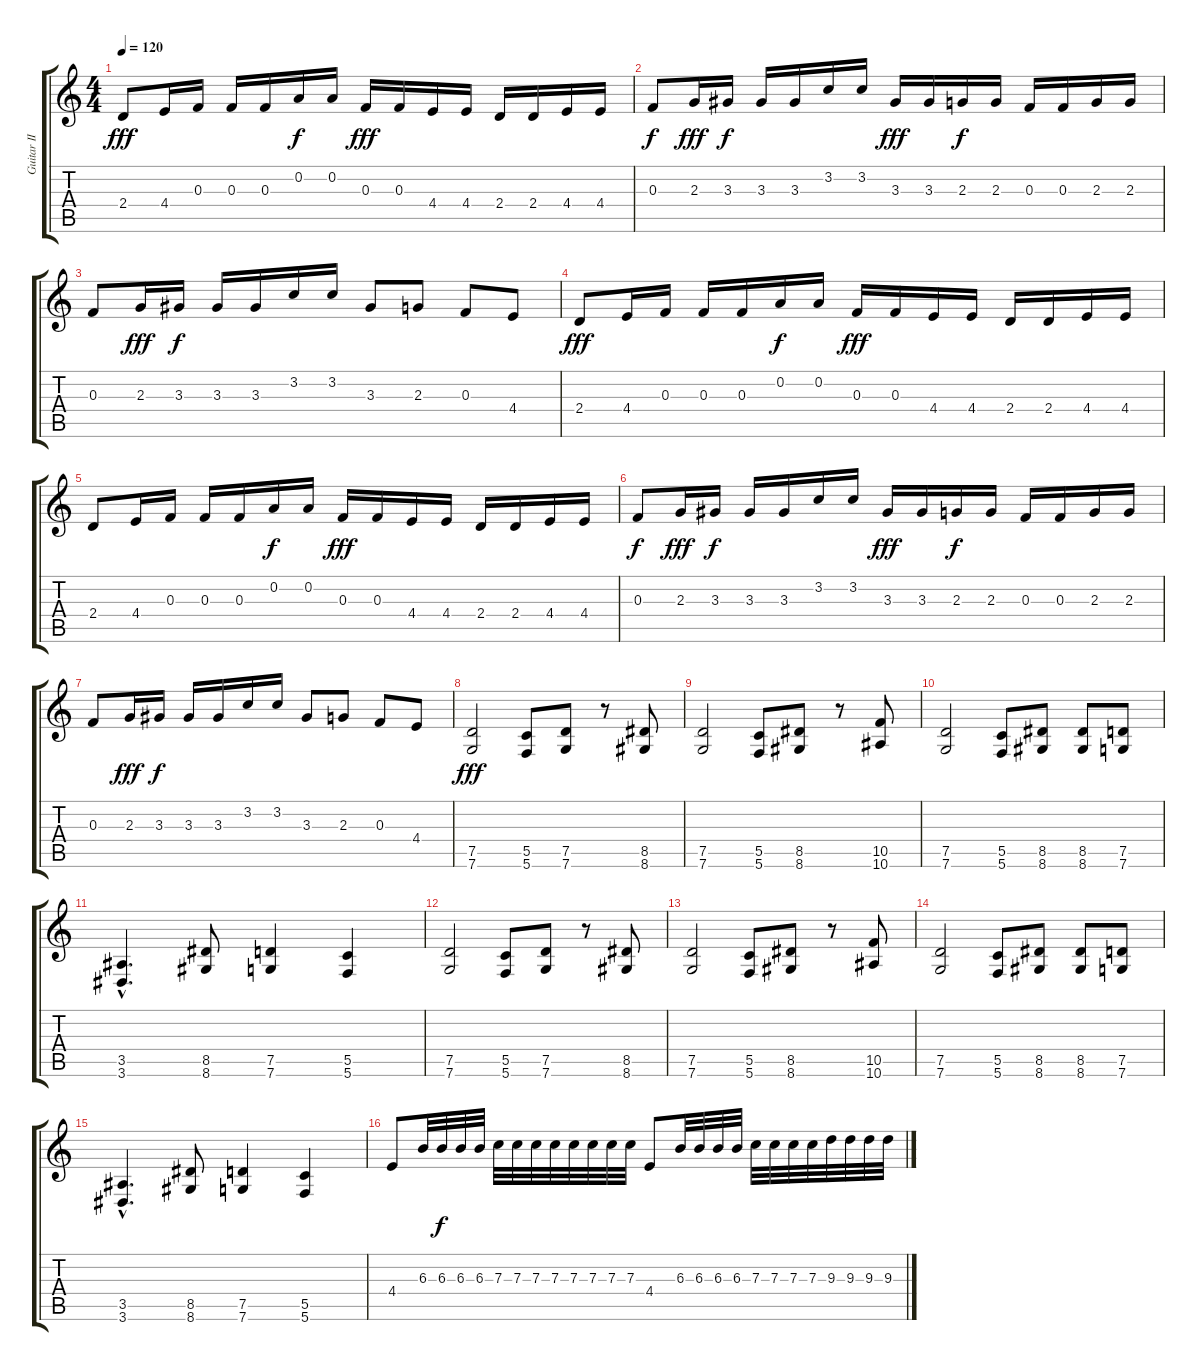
\track ("Guitar II" "Guitar II") {instrument distortionguitar}
\staff {score tabs}
\tuning (D4 A3 F3 C3 G2 C2) {hide}
\ts (4 4)
\tempo 120
\clef g2
\ks c
2.4.8{dy fff} 4.4.16 0.3.16 0.3.16 0.3.16 0.2.16{dy f} 0.2.16 0.3.16{dy fff} 0.3.16 4.4.16 4.4.16 2.4.16 2.4.16 4.4.16 4.4.16 |
0.3.8{dy f} 2.3.16{dy fff} 3.3.16{dy f} 3.3.16 3.3.16 3.2.16 3.2.16 3.3.16{dy fff} 3.3.16 2.3.16{dy f} 2.3.16 0.3.16 0.3.16 2.3.16 2.3.16 |
0.3.8 2.3.16{dy fff} 3.3.16{dy f} 3.3.16 3.3.16 3.2.16 3.2.16 3.3.8 2.3.8 0.3.8 4.4.8 |
2.4.8{dy fff} 4.4.16 0.3.16 0.3.16 0.3.16 0.2.16{dy f} 0.2.16 0.3.16{dy fff} 0.3.16 4.4.16 4.4.16 2.4.16 2.4.16 4.4.16 4.4.16 |
2.4.8 4.4.16 0.3.16 0.3.16 0.3.16 0.2.16{dy f} 0.2.16 0.3.16{dy fff} 0.3.16 4.4.16 4.4.16 2.4.16 2.4.16 4.4.16 4.4.16 |
0.3.8{dy f} 2.3.16{dy fff} 3.3.16{dy f} 3.3.16 3.3.16 3.2.16 3.2.16 3.3.16{dy fff} 3.3.16 2.3.16{dy f} 2.3.16 0.3.16 0.3.16 2.3.16 2.3.16 |
0.3.8 2.3.16{dy fff} 3.3.16{dy f} 3.3.16 3.3.16 3.2.16 3.2.16 3.3.8 2.3.8 0.3.8 4.4.8 |
(7.5 7.6).2{dy fff volume 12 balance 3} (5.5 5.6).8 (7.5 7.6).8 r.8 (8.5 8.6).8 |
(7.5 7.6).2 (5.5 5.6).8 (8.5 8.6).8 r.8 (10.5 10.6).8 |
(7.5 7.6).2 (5.5 5.6).8 (8.5 8.6).8 (8.5 8.6).8 (7.5 7.6).8 |
(3.5{hac} 3.6{hac}).4{d} (8.5 8.6).8 (7.5 7.6).4 (5.5 5.6).4 |
(7.5 7.6).2 (5.5 5.6).8 (7.5 7.6).8 r.8 (8.5 8.6).8 |
(7.5 7.6).2 (5.5 5.6).8 (8.5 8.6).8 r.8 (10.5 10.6).8 |
(7.5 7.6).2 (5.5 5.6).8 (8.5 8.6).8 (8.5 8.6).8 (7.5 7.6).8 |
(3.5{hac} 3.6{hac}).4{d} (8.5 8.6).8 (7.5 7.6).4 (5.5 5.6).4 |
4.4.8{volume 16 balance 7} 6.3.32 6.3.32{dy f} 6.3.32 6.3.32 7.3.32 7.3.32 7.3.32 7.3.32 7.3.32 7.3.32 7.3.32 7.3.32 4.4.8 6.3.32 6.3.32 6.3.32 6.3.32 7.3.32 7.3.32 7.3.32 7.3.32 9.3.32 9.3.32 9.3.32 9.3.32
